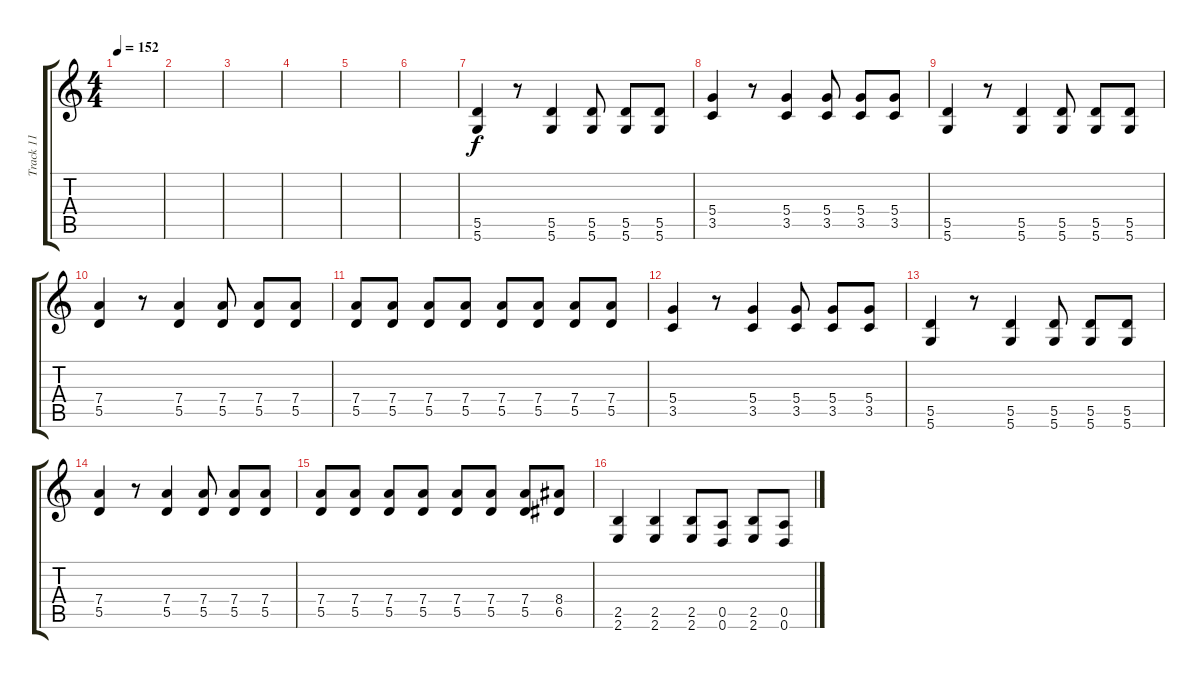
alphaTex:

\track ("Track 11" "Track 11") {instrument distortionguitar}
\staff {score tabs}
\tuning (E4 B3 G3 D3 A2 D2) {hide}
\ts (4 4)
\tempo 152
\clef g2
\ks c
|
|
|
|
|
|
(5.5 5.6).4 r.8 (5.5 5.6).4 (5.5 5.6).8 (5.5 5.6).8 (5.5 5.6).8 |
(5.4 3.5).4 r.8 (5.4 3.5).4 (5.4 3.5).8 (5.4 3.5).8 (5.4 3.5).8 |
(5.5 5.6).4 r.8 (5.5 5.6).4 (5.5 5.6).8 (5.5 5.6).8 (5.5 5.6).8 |
(7.4 5.5).4 r.8 (7.4 5.5).4 (7.4 5.5).8 (7.4 5.5).8 (7.4 5.5).8 |
(7.4 5.5).8 (7.4 5.5).8 (7.4 5.5).8 (7.4 5.5).8 (7.4 5.5).8 (7.4 5.5).8 (7.4 5.5).8 (7.4 5.5).8 |
(5.4 3.5).4 r.8 (5.4 3.5).4 (5.4 3.5).8 (5.4 3.5).8 (5.4 3.5).8 |
(5.5 5.6).4 r.8 (5.5 5.6).4 (5.5 5.6).8 (5.5 5.6).8 (5.5 5.6).8 |
(7.4 5.5).4 r.8 (7.4 5.5).4 (7.4 5.5).8 (7.4 5.5).8 (7.4 5.5).8 |
(7.4 5.5).8 (7.4 5.5).8 (7.4 5.5).8 (7.4 5.5).8 (7.4 5.5).8 (7.4 5.5).8 (7.4 5.5).8 (8.4 6.5).8 |
(2.5 2.6).4 (2.5 2.6).4 (2.5 2.6).8 (0.5 0.6).8 (2.5 2.6).8 (0.5 0.6).8
